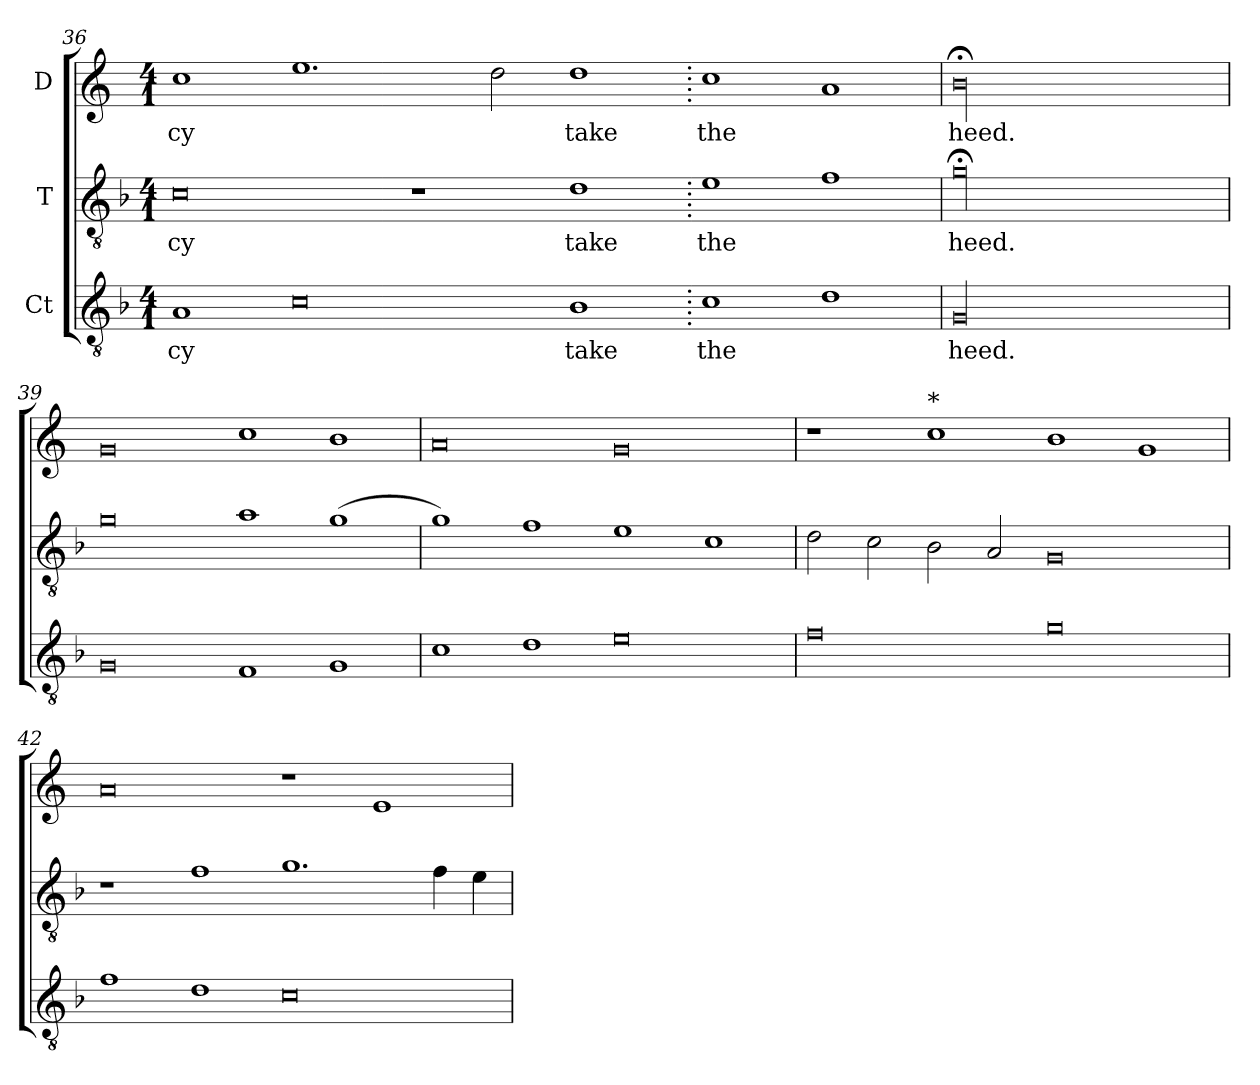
**kern	**text	**kern	**text	**kern	**text
*part3	*part3	*part2	*part2	*part1	*part1
*staff3	*staff3	*staff2	*staff2	*staff1	*staff1
*I"Ct	*	*I"T	*	*I"D	*
*clefGv2	*	*clefGv2	*	*clefG2	*
*ITrd7c12	*	*ITrd7c12	*	*	*
*k[b-]	*	*k[b-]	*	*k[]	*
*F:	*	*F:	*	*C:	*
*M4/1	*	*M4/1	*	*M4/1	*
=36	=36	=36	=36	=36	=36
!	!LO:LY:b:color=#000000	!	!	!	!
!	!	!	!LO:LY:b:color=#000000	!	!
!	!	!	!	!	!LO:LY:b:color=#000000
1AAi/	-cy	0Ci\	-cy	1cci\	-cy
0Ci\	.	.	.	1.eei\	.
.	.	1r	.	.	.
.	.	.	.	2ddi\	.
!	!LO:LY:b:color=#000000	!	!	!	!
!	!	!	!LO:LY:b:color=#000000	!	!
!	!	!	!	!	!LO:LY:b:color=#000000
1BB-i/	take	1Di\	take	1ddi\	take
!!LO:LB:g=z
=37.	=37.	=37.	=37.	=37.	=37.
!	!LO:LY:b:color=#000000	!	!	!	!
!	!	!	!LO:LY:b:color=#000000	!	!
!	!	!	!	!	!LO:LY:b:color=#000000
1Ci\	the	1Ei\	the	1cci\	the
1Di\	.	1Fi\	.	1ai/	.
=38	=38	=38	=38	=38	=38
!	!LO:LY:b:color=#000000	!	!	!	!
!	!	!	!LO:LY:b:color=#000000	!	!
!	!	!	!	!	!LO:LY:b:color=#000000
00GGi/	heed.	00G;i\	heed.	00b;i\	heed.
=39	=39	=39	=39	=39	=39
0GGi/	.	0Gi\	.	0gi/	.
1FFi/	.	1Ai\	.	1cci\	.
1GGi/	.	(1Gi\	.	1bi/	.
=40	=40	=40	=40	=40	=40
1Ci\	.	1Gi\)	.	0ai/	.
1Di\	.	1Fi\	.	.	.
0Ei\	.	1Ei\	.	0gi/	.
.	.	1Ci\	.	.	.
=41	=41	=41	=41	=41	=41
0Fi\	.	2Di\	.	1r	.
.	.	2Ci\	.	.	.
!	!	!	!	!LO:TX:t=*	!
.	.	2BB-i\	.	1cci\	.
.	.	2AAi/	.	.	.
0Gi\	.	0GGi/	.	1bi/	.
.	.	.	.	1gi/	.
!!LO:LB:g=z
=42	=42	=42	=42	=42	=42
1Fi\	.	1r	.	0ai/	.
1Di\	.	1Fi\	.	.	.
0Ci\	.	1.Gi\	.	1r	.
.	.	.	.	1ei/	.
.	.	4Fi\	.	.	.
.	.	4Ei\	.	.	.
=	=	=	=	=	=
*-	*-	*-	*-	*-	*-
